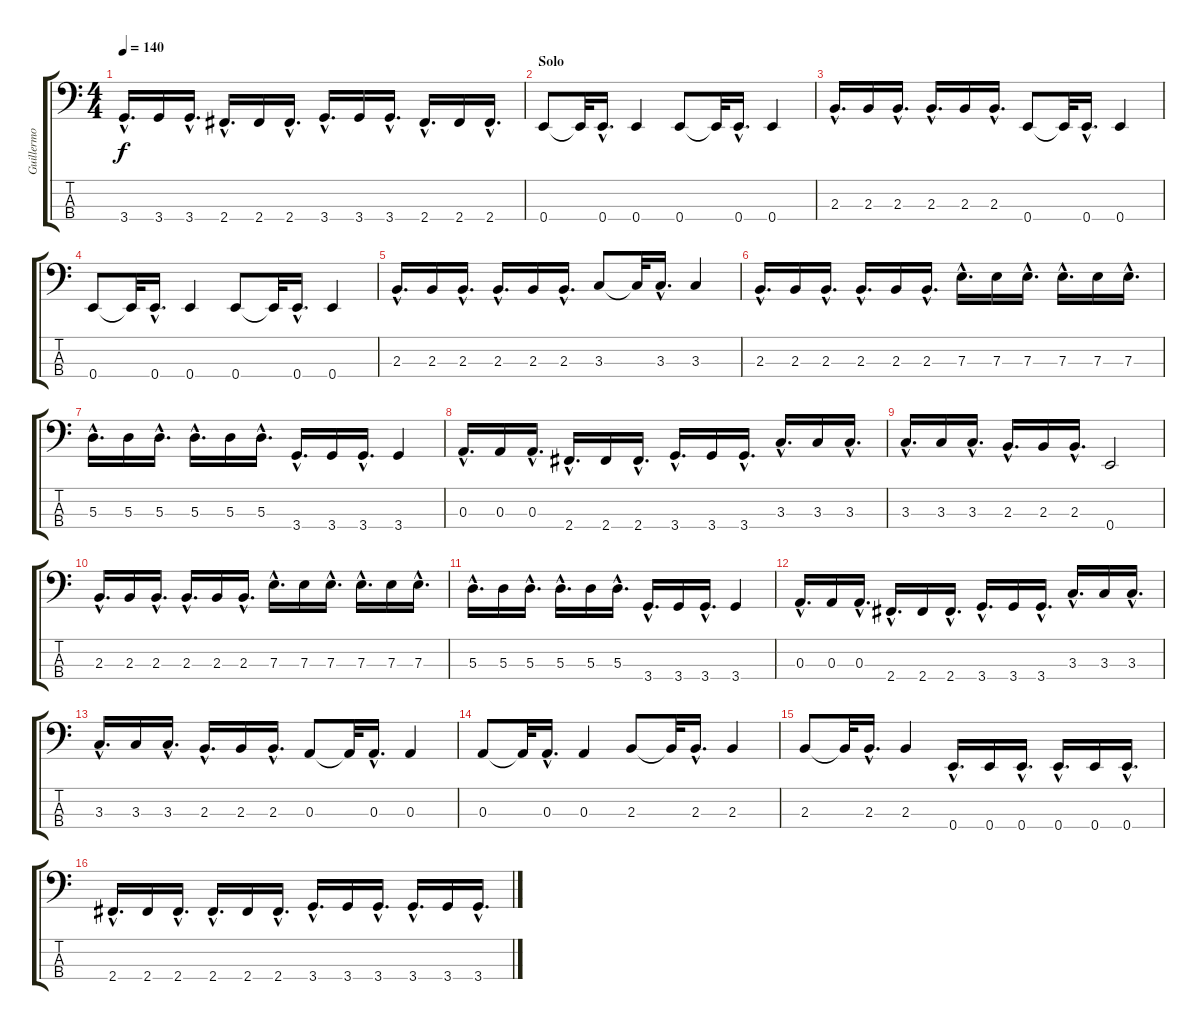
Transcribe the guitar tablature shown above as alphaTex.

\track ("Guillermo Sánchez" "Guillermo ") {instrument electricbassfinger}
\staff {score tabs}
\tuning (G2 D2 A1 E1) {hide}
\ts (4 4)
\tempo 140
\clef f4
\ks c
3.4{hac}.16{d dy f} 3.4.16 3.4{hac}.16{d} 2.4{hac}.16{d} 2.4.16 2.4{hac}.16{d} 3.4{hac}.16{d} 3.4.16 3.4{hac}.16{d} 2.4{hac}.16{d} 2.4.16 2.4{hac}.16{d} |
\section ("" "Solo")
0.4.8 0.4{t}.32 0.4{hac}.16{d} 0.4.4 0.4.8 0.4{t}.32 0.4{hac}.16{d} 0.4.4 |
2.3{hac}.16{d} 2.3.16 2.3{hac}.16{d} 2.3{hac}.16{d} 2.3.16 2.3{hac}.16{d} 0.4.8 0.4{t}.32 0.4{hac}.16{d} 0.4.4 |
0.4.8 0.4{t}.32 0.4{hac}.16{d} 0.4.4 0.4.8 0.4{t}.32 0.4{hac}.16{d} 0.4.4 |
2.3{hac}.16{d} 2.3.16 2.3{hac}.16{d} 2.3{hac}.16{d} 2.3.16 2.3{hac}.16{d} 3.3.8 3.3{t}.32 3.3{hac}.16{d} 3.3.4 |
2.3{hac}.16{d} 2.3.16 2.3{hac}.16{d} 2.3{hac}.16{d} 2.3.16 2.3{hac}.16{d} 7.3{hac}.16{d} 7.3.16 7.3{hac}.16{d} 7.3{hac}.16{d} 7.3.16 7.3{hac}.16{d} |
5.3{hac}.16{d} 5.3.16 5.3{hac}.16{d} 5.3{hac}.16{d} 5.3.16 5.3{hac}.16{d} 3.4{hac}.16{d} 3.4.16 3.4{hac}.16{d} 3.4.4 |
0.3{hac}.16{d} 0.3.16 0.3{hac}.16{d} 2.4{hac}.16{d} 2.4.16 2.4{hac}.16{d} 3.4{hac}.16{d} 3.4.16 3.4{hac}.16{d} 3.3{hac}.16{d} 3.3.16 3.3{hac}.16{d} |
3.3{hac}.16{d} 3.3.16 3.3{hac}.16{d} 2.3{hac}.16{d} 2.3.16 2.3{hac}.16{d} 0.4.2 |
2.3{hac}.16{d} 2.3.16 2.3{hac}.16{d} 2.3{hac}.16{d} 2.3.16 2.3{hac}.16{d} 7.3{hac}.16{d} 7.3.16 7.3{hac}.16{d} 7.3{hac}.16{d} 7.3.16 7.3{hac}.16{d} |
5.3{hac}.16{d} 5.3.16 5.3{hac}.16{d} 5.3{hac}.16{d} 5.3.16 5.3{hac}.16{d} 3.4{hac}.16{d} 3.4.16 3.4{hac}.16{d} 3.4.4 |
0.3{hac}.16{d} 0.3.16 0.3{hac}.16{d} 2.4{hac}.16{d} 2.4.16 2.4{hac}.16{d} 3.4{hac}.16{d} 3.4.16 3.4{hac}.16{d} 3.3{hac}.16{d} 3.3.16 3.3{hac}.16{d} |
3.3{hac}.16{d} 3.3.16 3.3{hac}.16{d} 2.3{hac}.16{d} 2.3.16 2.3{hac}.16{d} 0.3.8 0.3{t}.32 0.3{hac}.16{d} 0.3.4 |
0.3.8 0.3{t}.32 0.3{hac}.16{d} 0.3.4 2.3.8 2.3{t}.32 2.3{hac}.16{d} 2.3.4 |
2.3.8 2.3{t}.32 2.3{hac}.16{d} 2.3.4 0.4{hac}.16{d} 0.4.16 0.4{hac}.16{d} 0.4{hac}.16{d} 0.4.16 0.4{hac}.16{d} |
2.4{hac}.16{d} 2.4.16 2.4{hac}.16{d} 2.4{hac}.16{d} 2.4.16 2.4{hac}.16{d} 3.4{hac}.16{d} 3.4.16 3.4{hac}.16{d} 3.4{hac}.16{d} 3.4.16 3.4{hac}.16{d}
